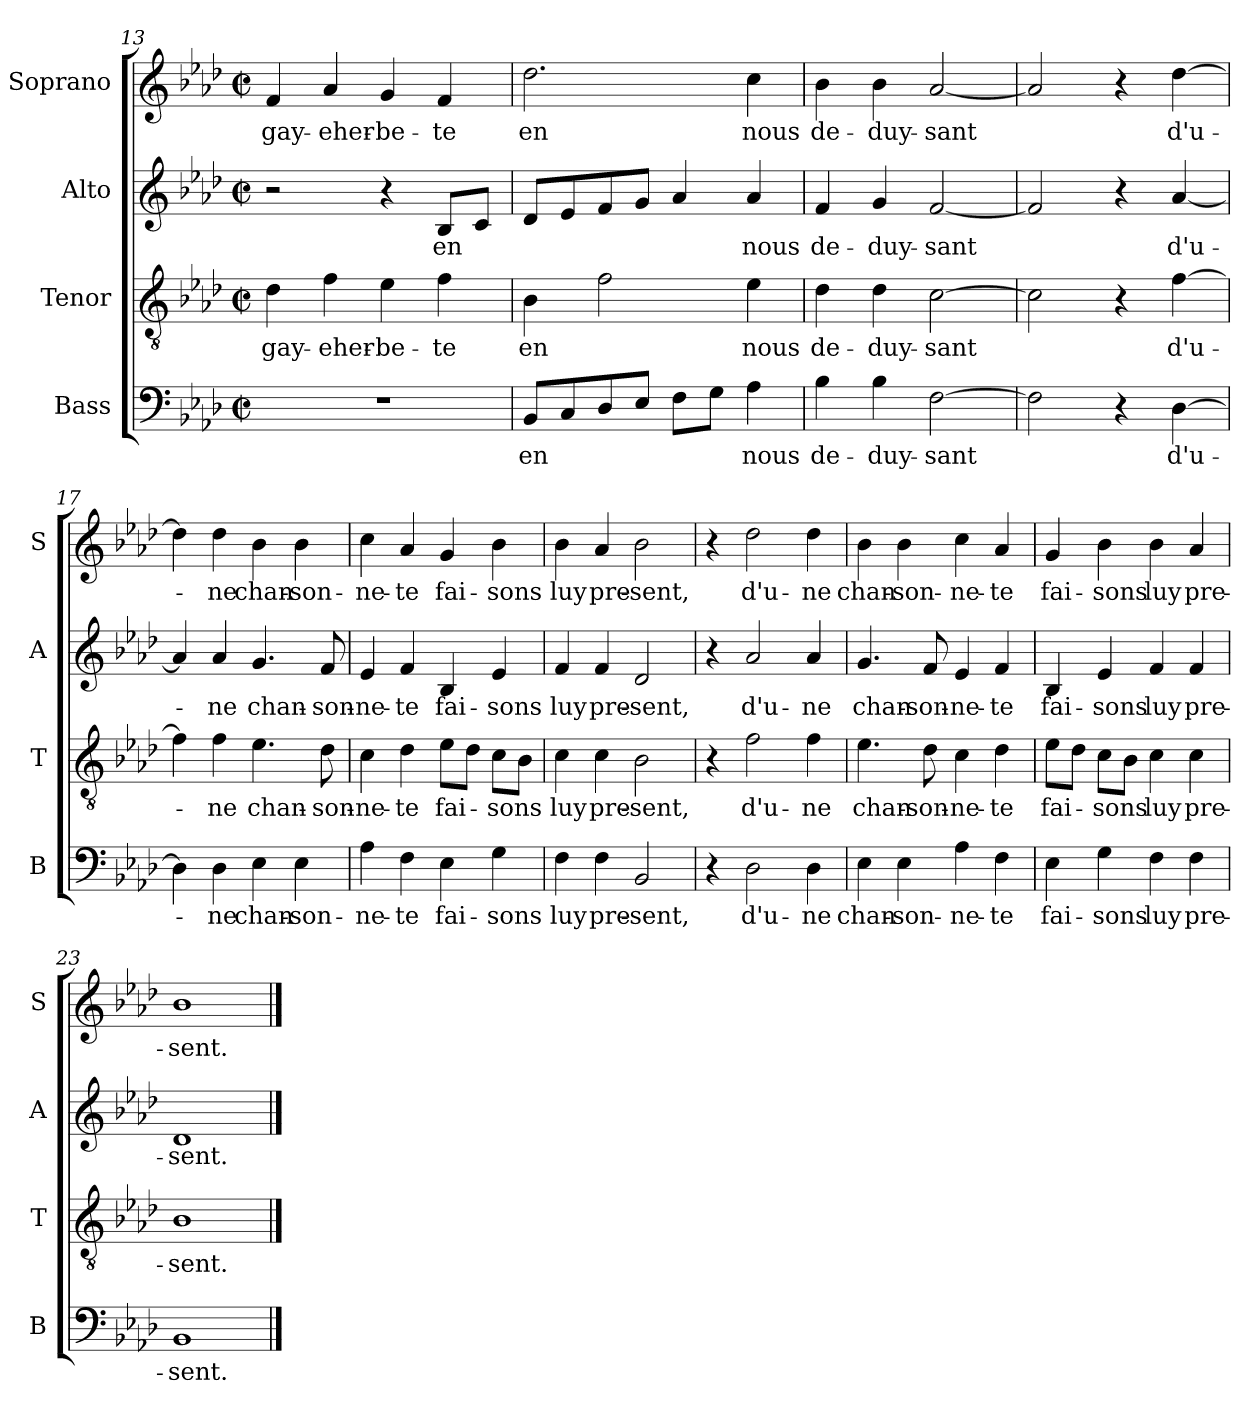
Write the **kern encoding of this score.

**kern	**text	**kern	**text	**kern	**text	**kern	**text
*part4	*part4	*part3	*part3	*part2	*part2	*part1	*part1
*staff4	*staff4	*staff3	*staff3	*staff2	*staff2	*staff1	*staff1
*I"Bass	*	*I"Tenor	*	*I"Alto	*	*I"Soprano	*
*I'B	*	*I'T	*	*I'A	*	*I'S	*
*clefF4	*	*clefGv2	*	*clefG2	*	*clefG2	*
*k[b-e-a-d-]	*	*k[b-e-a-d-]	*	*k[b-e-a-d-]	*	*k[b-e-a-d-]	*
*A-:	*	*A-:	*	*A-:	*	*A-:	*
*M2/2	*	*M2/2	*	*M2/2	*	*M2/2	*
*met(c|)	*	*met(c|)	*	*met(c|)	*	*met(c|)	*
=13	=13	=13	=13	=13	=13	=13	=13
1r	.	4d-\	gay-	2r	.	4f/	gay-
.	.	4f\	-eher-	.	.	4a-/	-eher-
.	.	4e-\	-be-	4r	.	4g/	-be-
.	.	4f\	-te	8B-/L	en	4f/	-te
.	.	.	.	8c/J	.	.	.
=14	=14	=14	=14	=14	=14	=14	=14
8BB-/L	en	4B-\	en	8d-/L	.	2.dd-\	en
8C/	.	.	.	8e-/	.	.	.
8D-/	.	2f\	.	8f/	.	.	.
8E-/J	.	.	.	8g/J	.	.	.
8F\L	.	.	.	4a-/	.	.	.
8G\J	.	.	.	.	.	.	.
4A-\	nous	4e-\	nous	4a-/	nous	4cc\	nous
=15	=15	=15	=15	=15	=15	=15	=15
4B-\	de-	4d-\	de-	4f/	de-	4b-\	de-
4B-\	-duy-	4d-\	-duy-	4g/	-duy-	4b-\	-duy-
[2F\	-sant	[<2c\	-sant	[>2f/	-sant	[<2a-/	-sant
!!LO:LB:g=z
=16	=16	=16	=16	=16	=16	=16	=16
2F\]	.	2c\]	.	2f/]	.	2a-/]	.
4r	.	4r	.	4r	.	4r	.
[<4D-\	d'u-	[>4f\	d'u-	[>4a-/	d'u-	[>4dd-\	d'u-
=17	=17	=17	=17	=17	=17	=17	=17
4D-\]	.	4f\]	.	4a-/]	.	4dd-\]	.
4D-\	-ne	4f\	-ne	4a-/	-ne	4dd-\	-ne
4E-\	chan-	4.e-\	chan-	4.g/	chan-	4b-\	chan-
4E-\	-son-	.	.	.	.	4b-\	-son-
.	.	8d-\	-son-	8f/	-son-	.	.
=18	=18	=18	=18	=18	=18	=18	=18
4A-\	-ne-	4c\	-ne-	4e-/	-ne-	4cc\	-ne-
4F\	-te	4d-\	-te	4f/	-te	4a-/	-te
4E-\	fai-	8e-\L	fai-	4B-/	fai-	4g/	fai-
.	.	8d-\J	.	.	.	.	.
4G\	-sons	8c\L	-sons	4e-/	-sons	4b-\	-sons
.	.	8B-\J	.	.	.	.	.
=19	=19	=19	=19	=19	=19	=19	=19
4F\	luy	4c\	luy	4f/	luy	4b-\	luy
4F\	pre-	4c\	pre-	4f/	pre-	4a-/	pre-
2BB-/	-sent,	2B-\	-sent,	2d-/	-sent,	2b-\	-sent,
=20	=20	=20	=20	=20	=20	=20	=20
4r	.	4r	.	4r	.	4r	.
2D-\	d'u-	2f\	d'u-	2a-/	d'u-	2dd-\	d'u-
4D-\	-ne	4f\	-ne	4a-/	-ne	4dd-\	-ne
!!LO:LB:g=z
=21	=21	=21	=21	=21	=21	=21	=21
4E-\	chan-	4.e-\	chan-	4.g/	chan-	4b-\	chan-
4E-\	-son-	.	.	.	.	4b-\	-son-
.	.	8d-\	-son-	8f/	-son-	.	.
4A-\	-ne-	4c\	-ne-	4e-/	-ne-	4cc\	-ne-
4F\	-te	4d-\	-te	4f/	-te	4a-/	-te
=22	=22	=22	=22	=22	=22	=22	=22
4E-\	fai-	8e-\L	fai-	4B-/	fai-	4g/	fai-
.	.	8d-\J	.	.	.	.	.
4G\	-sons	8c\L	-sons	4e-/	-sons	4b-\	-sons
.	.	8B-\J	.	.	.	.	.
4F\	luy	4c\	luy	4f/	luy	4b-\	luy
4F\	pre-	4c\	pre-	4f/	pre-	4a-/	pre-
=23	=23	=23	=23	=23	=23	=23	=23
1BB-	-sent.	1B-	-sent.	1d-	-sent.	1b-	-sent.
==	==	==	==	==	==	==	==
*-	*-	*-	*-	*-	*-	*-	*-
